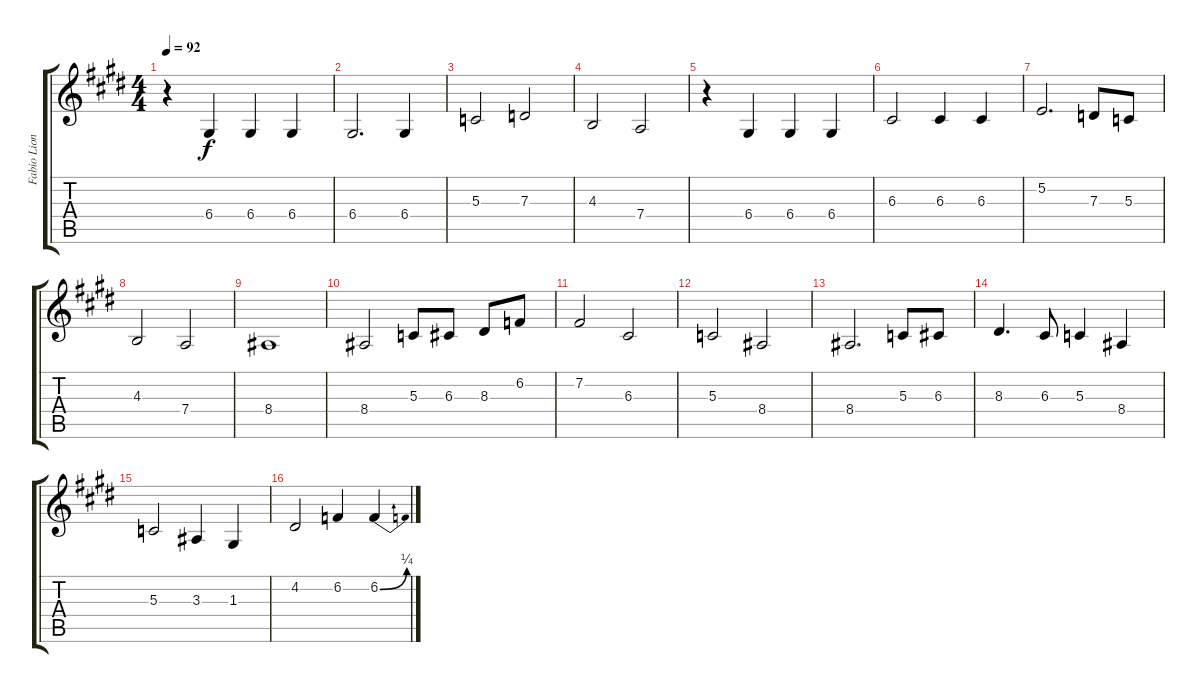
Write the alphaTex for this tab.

\track ("Fabio Lioni" "Fabio Lion") {instrument tenorsax}
\staff {score tabs}
\tuning (E4 B3 G3 D3 A2 E2) {hide}
\ts (4 4)
\tempo 92
\clef g2
\ks c#minor
r.4{dy f} 6.4.4 6.4.4 6.4.4 |
6.4.2{d} 6.4.4 |
5.3.2 7.3.2 |
4.3.2 7.4.2 |
r.4 6.4.4 6.4.4 6.4.4 |
6.3.2 6.3.4 6.3.4 |
5.2.2{d} 7.3.8 5.3.8 |
4.3.2 7.4.2 |
8.4.1 |
8.4.2 5.3.8 6.3.8 8.3.8 6.2.8 |
7.2.2 6.3.2 |
5.3.2 8.4.2 |
8.4.2{d} 5.3.8 6.3.8 |
8.3.4{d} 6.3.8 5.3.4 8.4.4 |
5.3.2 3.3.4 1.3.4 |
4.2.2 6.2.4 6.2{be (bend 0 0 60 1)}.4
